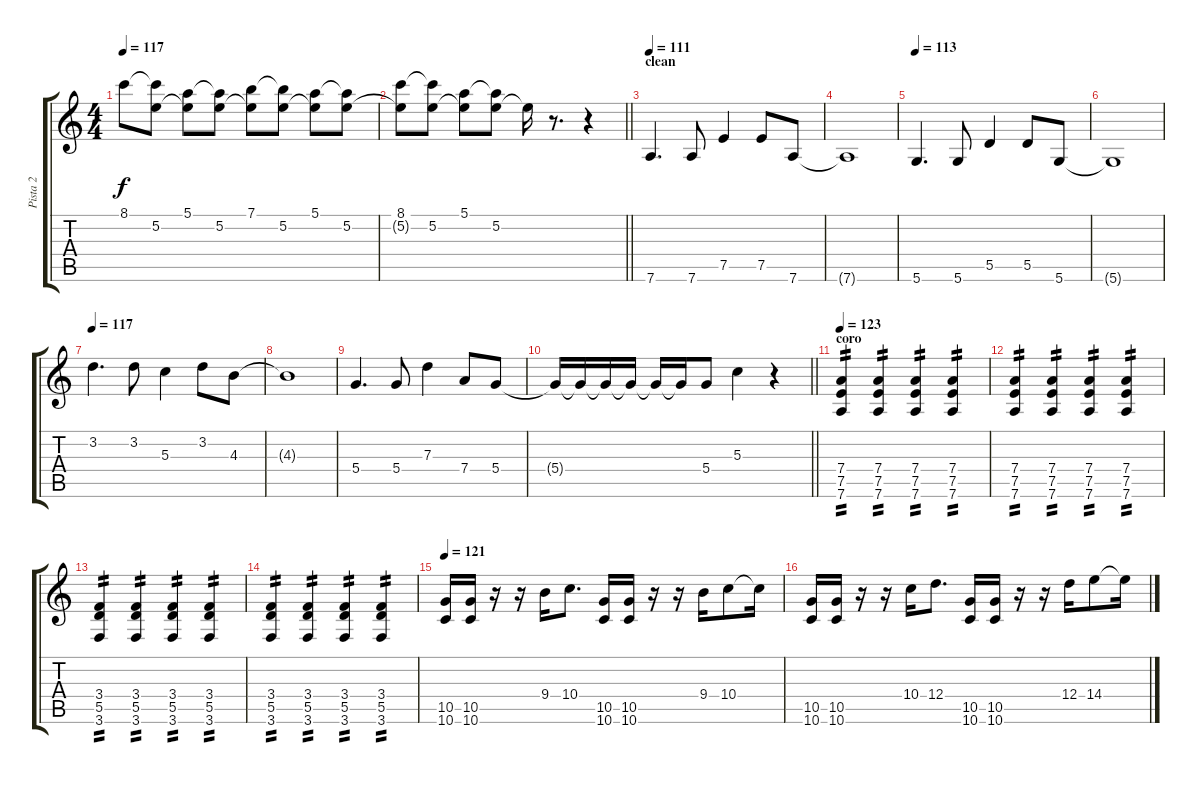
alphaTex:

\track ("Pista 2" "Pista 2") {instrument distortionguitar}
\staff {score tabs}
\tuning (E4 B3 G3 D3 A2 D2) {hide}
\ts (4 4)
\tempo 117
\clef g2
\ks aminor
8.1.8{dy f} (8.1{t} 5.2).8 (5.1 5.2{t}).8 (5.1{t} 5.2).8 (7.1 5.2{t}).8 (7.1{t} 5.2).8 (5.1 5.2{t}).8 (5.1{t} 5.2).8 |
\barLineRight lightlight
(8.1 5.2{t}).8 (8.1{t} 5.2).8 (5.1 5.2{t}).8 (5.1{t} 5.2).8 5.2{t}.16 r.8{d} r.4 |
\section ("" "clean")
\tempo 111
7.6.4{d instrument electricguitarjazz} 7.6.8 7.5.4 7.5.8 7.6.8 |
7.6{t}.1{instrument electricguitarjazz} |
\tempo 113
5.6.4{d instrument electricguitarjazz} 5.6.8 5.5.4 5.5.8 5.6.8 |
5.6{t}.1{instrument electricguitarjazz} |
\tempo 117
3.2.4{d instrument electricguitarjazz} 3.2.8 5.3.4 3.2.8 4.3.8 |
4.3{t}.1{instrument electricguitarjazz} |
5.4.4{d instrument electricguitarjazz} 5.4.8 7.3.4 7.4.8 5.4.8 |
\barLineRight lightlight
5.4{t}.16{instrument electricguitarjazz} 5.4{t}.16 5.4{t}.16 5.4{t}.16 5.4{t}.16 5.4{t}.16 5.4.8 5.3.4 r.4 |
\section ("" "coro")
\tempo 123
(7.4 7.5 7.6).4{tp 2 instrument distortionguitar} (7.4 7.5 7.6).4{tp 2} (7.4 7.5 7.6).4{tp 2} (7.4 7.5 7.6).4{tp 2} |
(7.4 7.5 7.6).4{tp 2} (7.4 7.5 7.6).4{tp 2} (7.4 7.5 7.6).4{tp 2} (7.4 7.5 7.6).4{tp 2} |
(3.4 5.5 3.6).4{tp 2} (3.4 5.5 3.6).4{tp 2} (3.4 5.5 3.6).4{tp 2} (3.4 5.5 3.6).4{tp 2} |
(3.4 5.5 3.6).4{tp 2} (3.4 5.5 3.6).4{tp 2} (3.4 5.5 3.6).4{tp 2} (3.4 5.5 3.6).4{tp 2} |
\tempo 121
(10.5 10.6).16 (10.5 10.6).16 r.16 r.16 9.4.16 10.4.8{d} (10.5 10.6).16 (10.5 10.6).16 r.16 r.16 9.4.16 10.4.8 10.4{t}.16 |
(10.5 10.6).16 (10.5 10.6).16 r.16 r.16 10.4.16 12.4.8{d} (10.5 10.6).16 (10.5 10.6).16 r.16 r.16 12.4.16 14.4.8 14.4{t}.16
